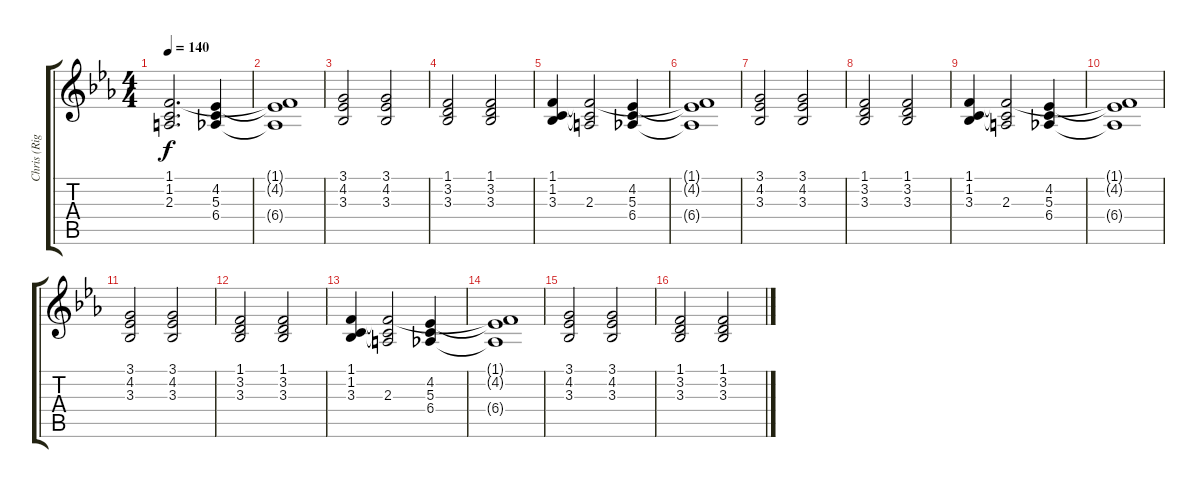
\track ("Chris (Right Hand)" "Chris (Rig") {instrument acousticgrandpiano}
\staff {score tabs}
\tuning (E4 B3 G3 D3 A2 E2) {hide}
\ts (4 4)
\tempo 140
\clef g2
\ks eb
(1.1 1.2 2.3).2{d dy f} (4.2 5.3 6.4).4 |
(1.1{t} 4.2{t} 6.4{t}).1 |
(3.1 4.2 3.3).2 (3.1 4.2 3.3).2 |
(1.1 3.2 3.3).2 (1.1 3.2 3.3).2 |
(1.1 1.2 3.3).4 (1.1{t} 1.2{t} 2.3).2 (4.2 5.3 6.4).4 |
(1.1{t} 4.2{t} 6.4{t}).1 |
(3.1 4.2 3.3).2 (3.1 4.2 3.3).2 |
(1.1 3.2 3.3).2 (1.1 3.2 3.3).2 |
(1.1 1.2 3.3).4 (1.1{t} 1.2{t} 2.3).2 (4.2 5.3 6.4).4 |
(1.1{t} 4.2{t} 6.4{t}).1 |
(3.1 4.2 3.3).2 (3.1 4.2 3.3).2 |
(1.1 3.2 3.3).2 (1.1 3.2 3.3).2 |
(1.1 1.2 3.3).4 (1.1{t} 1.2{t} 2.3).2 (4.2 5.3 6.4).4 |
(1.1{t} 4.2{t} 6.4{t}).1 |
(3.1 4.2 3.3).2 (3.1 4.2 3.3).2 |
(1.1 3.2 3.3).2 (1.1 3.2 3.3).2
